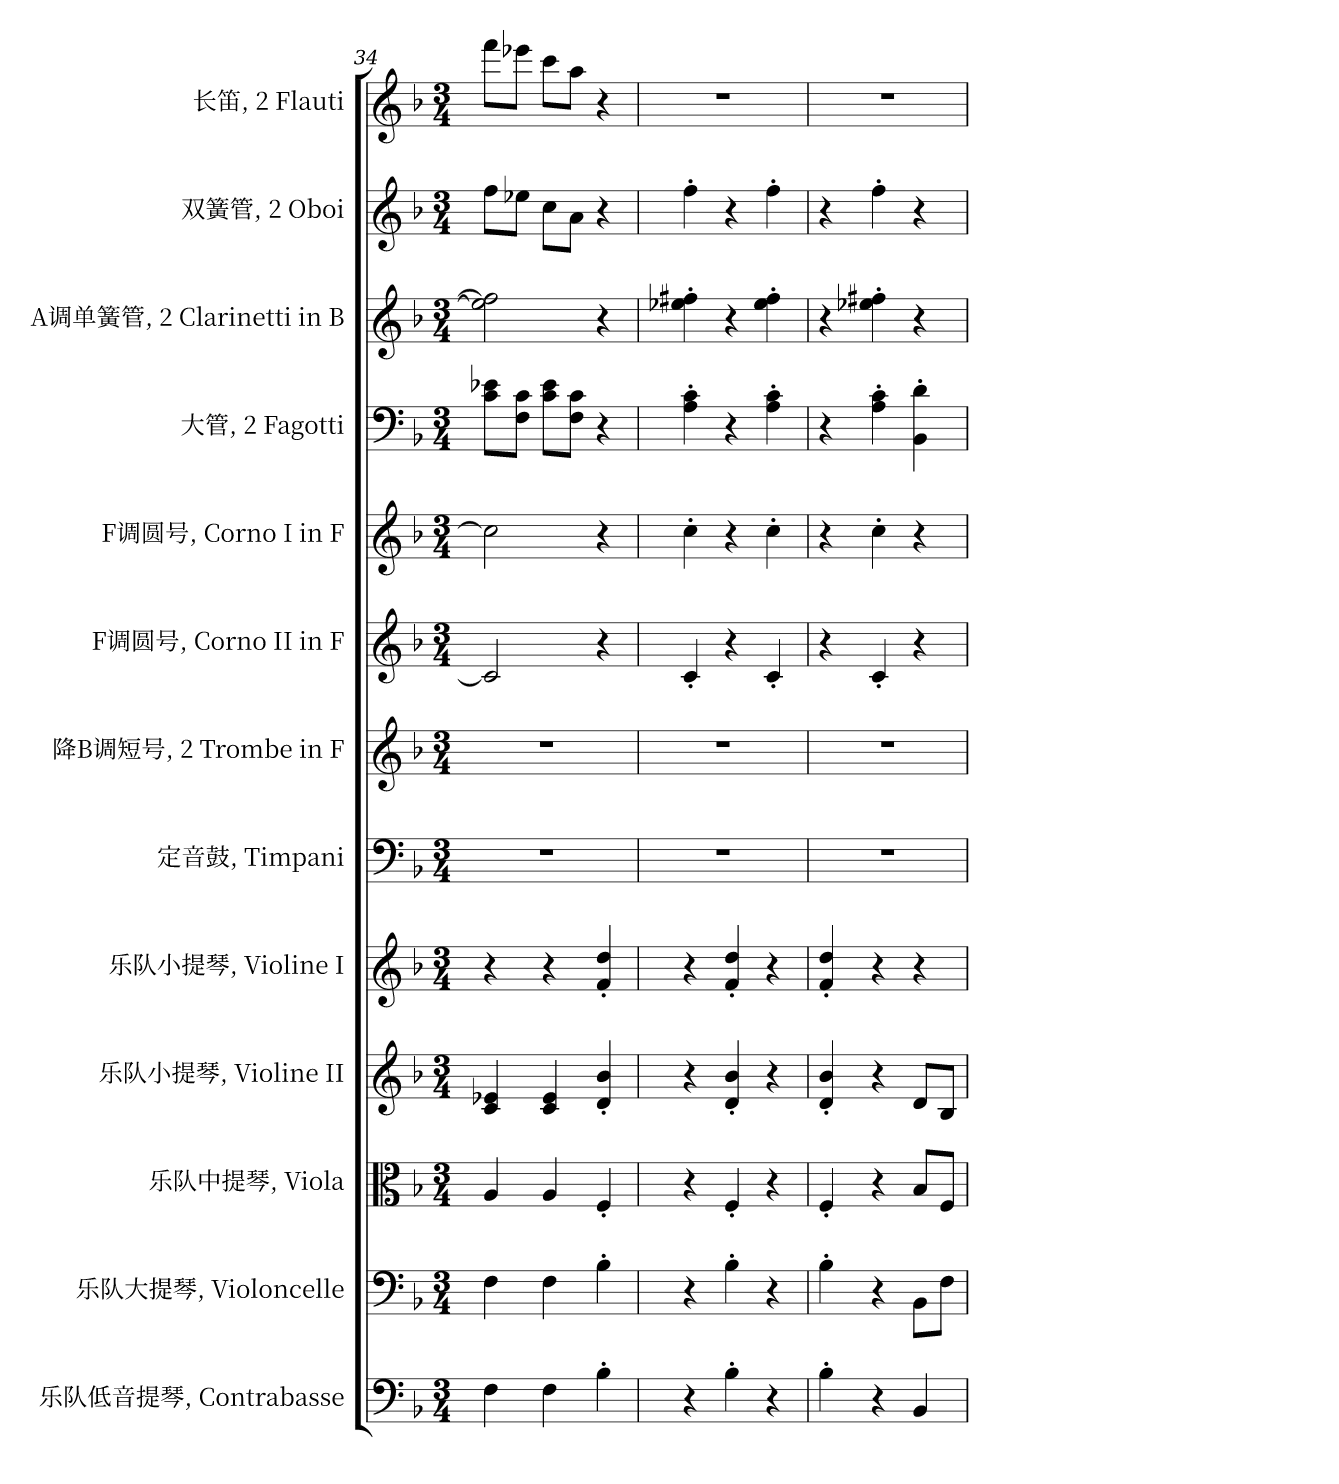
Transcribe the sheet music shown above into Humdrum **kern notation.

**kern	**kern	**kern	**kern	**kern	**kern	**kern	**kern	**kern	**kern	**kern	**kern	**kern
*part13	*part12	*part11	*part10	*part9	*part8	*part7	*part6	*part5	*part4	*part3	*part2	*part1
*staff13	*staff12	*staff11	*staff10	*staff9	*staff8	*staff7	*staff6	*staff5	*staff4	*staff3	*staff2	*staff1
*I"乐队低音提琴, Contrabasse	*I"乐队大提琴, Violoncelle	*I"乐队中提琴, Viola	*I"乐队小提琴, Violine II	*I"乐队小提琴, Violine I	*I"定音鼓, Timpani	*I"降B调短号, 2 Trombe in F	*I"F调圆号, Corno II in F	*I"F调圆号, Corno I in F	*I"大管, 2 Fagotti	*I"A调单簧管, 2 Clarinetti in B	*I"双簧管, 2 Oboi	*I"长笛, 2 Flauti
*I'Cbs.	*	*	*	*	*I'Timp.	*	*	*	*	*I'A Cl.	*I'Ob.	*I'Fl.
!!LO:PB:g=z
*clefF4	*clefF4	*clefC3	*clefG2	*clefG2	*clefF4	*clefG2	*clefG2	*clefG2	*clefF4	*clefG2	*clefG2	*clefG2
*ITrd7c12	*	*	*	*	*	*ITrd1c2	*ITrd4c7	*ITrd4c7	*	*ITrd2c3	*	*
*k[b-]	*k[b-]	*k[b-]	*k[b-]	*k[b-]	*k[b-]	*k[b-e-a-]	*k[b-e-]	*k[b-e-]	*k[b-]	*k[f#c#]	*k[b-]	*k[b-]
*M3/4	*M3/4	*M3/4	*M3/4	*M3/4	*M3/4	*M3/4	*M3/4	*M3/4	*M3/4	*M3/4	*M3/4	*M3/4
*MM96	*MM96	*MM96	*MM96	*MM96	*MM96	*MM96	*MM96	*MM96	*MM96	*MM96	*MM96	*MM96
=34	=34	=34	=34	=34	=34	=34	=34	=34	=34	=34	=34	=34
4FF\	4F\	4A/	4c/ 4e-X/	4r	2.r	2.r	2F/]	2f\]	8c\ 8e-X\L	2cc\] 2dd#\]	8ff\L	8fff\L
.	.	.	.	.	.	.	.	.	8F\ 8c\J	.	8ee-X\J	8eee-X\J
*	*	*	*	*	*	*	*	*	*	*	*	*MM105
4FF\	4F\	4A/	4c/ 4e-/	4r	.	.	.	.	8c\ 8e-\L	.	8cc\L	8ccc\L
.	.	.	.	.	.	.	.	.	8F\ 8c\J	.	8a\J	8aa\J
*	*	*	*	*	*	*	*	*	*	*	*	*MM101
4BB-'\	4B-'\	4F'/	4d/' 4b-/'	4f/' 4dd/'	.	.	4r	4r	4r	4r	4r	4r
=35	=35	=35	=35	=35	=35	=35	=35	=35	=35	=35	=35	=35
*	*	*	*	*	*	*	*	*	*	*	*	*MM108
4r	4r	4r	4r	4r	2.r	2.r	4F'/	4f'\	4A\' 4c\'	4ccn\' 4dd#X\'	4ff'\	2.r
4BB-'\	4B-'\	4F'/	4d/' 4b-/'	4f/' 4dd/'	.	.	4r	4r	4r	4r	4r	.
4r	4r	4r	4r	4r	.	.	4F'/	4f'\	4A\' 4c\'	4cc\' 4dd#\'	4ff'\	.
=36	=36	=36	=36	=36	=36	=36	=36	=36	=36	=36	=36	=36
*	*	*	*	*	*	*	*	*	*	*	*	*MM101
4BB-'\	4B-'\	4F'/	4d/' 4b-/'	4f/' 4dd/'	2.r	2.r	4r	4r	4r	4r	4r	2.r
4r	4r	4r	4r	4r	.	.	4F'/	4f'\	4A\' 4c\'	4ccn\' 4dd#X\'	4ff'\	.
4BBB-/	8BB-\L	8B-/L	8d/L	4r	.	.	4r	4r	4BB-\' 4d\'	4r	4r	.
.	8F\J	8F/J	8B-/J	.	.	.	.	.	.	.	.	.
=	=	=	=	=	=	=	=	=	=	=	=	=
*-	*-	*-	*-	*-	*-	*-	*-	*-	*-	*-	*-	*-
